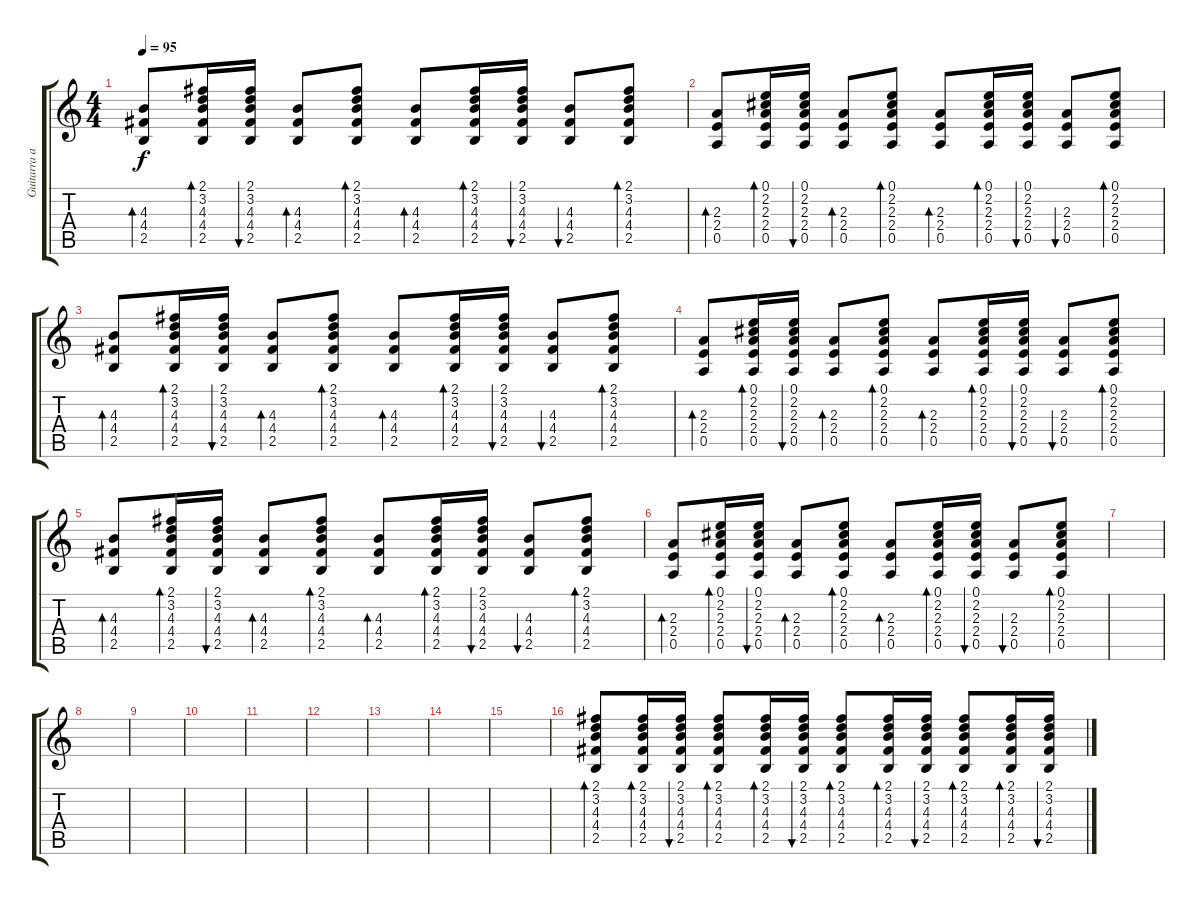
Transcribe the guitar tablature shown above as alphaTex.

\track ("Guitarra acustica 2" "Guitarra a") {instrument electricguitarjazz}
\staff {score tabs}
\tuning (E4 B3 G3 D3 A2 E2) {hide}
\ts (4 4)
\tempo 95
\clef g2
\ks c
(4.3 4.4 2.5).8{bd 60 dy f} (2.1 3.2 4.3 4.4 2.5).16{bd 60} (2.1 3.2 4.3 4.4 2.5).16{bu 60} (4.3 4.4 2.5).8{bd 60} (2.1 3.2 4.3 4.4 2.5).8{bd 60} (4.3 4.4 2.5).8{bd 60} (2.1 3.2 4.3 4.4 2.5).16{bd 60} (2.1 3.2 4.3 4.4 2.5).16{bu 60} (4.3 4.4 2.5).8{bu 60} (2.1 3.2 4.3 4.4 2.5).8{bd 60} |
(2.3 2.4 0.5).8{bd 60} (0.1 2.2 2.3 2.4 0.5).16{bd 60} (0.1 2.2 2.3 2.4 0.5).16{bu 60} (2.3 2.4 0.5).8{bd 60} (0.1 2.2 2.3 2.4 0.5).8{bd 60} (2.3 2.4 0.5).8{bd 60} (0.1 2.2 2.3 2.4 0.5).16{bd 60} (0.1 2.2 2.3 2.4 0.5).16{bu 60} (2.3 2.4 0.5).8{bu 60} (0.1 2.2 2.3 2.4 0.5).8{bd 60} |
(4.3 4.4 2.5).8{bd 60} (2.1 3.2 4.3 4.4 2.5).16{bd 60} (2.1 3.2 4.3 4.4 2.5).16{bu 60} (4.3 4.4 2.5).8{bd 60} (2.1 3.2 4.3 4.4 2.5).8{bd 60} (4.3 4.4 2.5).8{bd 60} (2.1 3.2 4.3 4.4 2.5).16{bd 60} (2.1 3.2 4.3 4.4 2.5).16{bu 60} (4.3 4.4 2.5).8{bu 60} (2.1 3.2 4.3 4.4 2.5).8{bd 60} |
(2.3 2.4 0.5).8{bd 60} (0.1 2.2 2.3 2.4 0.5).16{bd 60} (0.1 2.2 2.3 2.4 0.5).16{bu 60} (2.3 2.4 0.5).8{bd 60} (0.1 2.2 2.3 2.4 0.5).8{bd 60} (2.3 2.4 0.5).8{bd 60} (0.1 2.2 2.3 2.4 0.5).16{bd 60} (0.1 2.2 2.3 2.4 0.5).16{bu 60} (2.3 2.4 0.5).8{bu 60} (0.1 2.2 2.3 2.4 0.5).8{bd 60} |
(4.3 4.4 2.5).8{bd 60} (2.1 3.2 4.3 4.4 2.5).16{bd 60} (2.1 3.2 4.3 4.4 2.5).16{bu 60} (4.3 4.4 2.5).8{bd 60} (2.1 3.2 4.3 4.4 2.5).8{bd 60} (4.3 4.4 2.5).8{bd 60} (2.1 3.2 4.3 4.4 2.5).16{bd 60} (2.1 3.2 4.3 4.4 2.5).16{bu 60} (4.3 4.4 2.5).8{bu 60} (2.1 3.2 4.3 4.4 2.5).8{bd 60} |
(2.3 2.4 0.5).8{bd 60} (0.1 2.2 2.3 2.4 0.5).16{bd 60} (0.1 2.2 2.3 2.4 0.5).16{bu 60} (2.3 2.4 0.5).8{bd 60} (0.1 2.2 2.3 2.4 0.5).8{bd 60} (2.3 2.4 0.5).8{bd 60} (0.1 2.2 2.3 2.4 0.5).16{bd 60} (0.1 2.2 2.3 2.4 0.5).16{bu 60} (2.3 2.4 0.5).8{bu 60} (0.1 2.2 2.3 2.4 0.5).8{bd 60} |
|
|
|
|
|
|
|
|
|
(2.1 3.2 4.3 4.4 2.5).8{bd 60} (2.1 3.2 4.3 4.4 2.5).16{bd 60} (2.1 3.2 4.3 4.4 2.5).16{bu 60} (2.1 3.2 4.3 4.4 2.5).8{bd 60} (2.1 3.2 4.3 4.4 2.5).16{bd 60} (2.1 3.2 4.3 4.4 2.5).16{bu 60} (2.1 3.2 4.3 4.4 2.5).8{bd 60} (2.1 3.2 4.3 4.4 2.5).16{bd 60} (2.1 3.2 4.3 4.4 2.5).16{bu 60} (2.1 3.2 4.3 4.4 2.5).8{bd 60} (2.1 3.2 4.3 4.4 2.5).16{bd 60} (2.1 3.2 4.3 4.4 2.5).16{bu 60}
